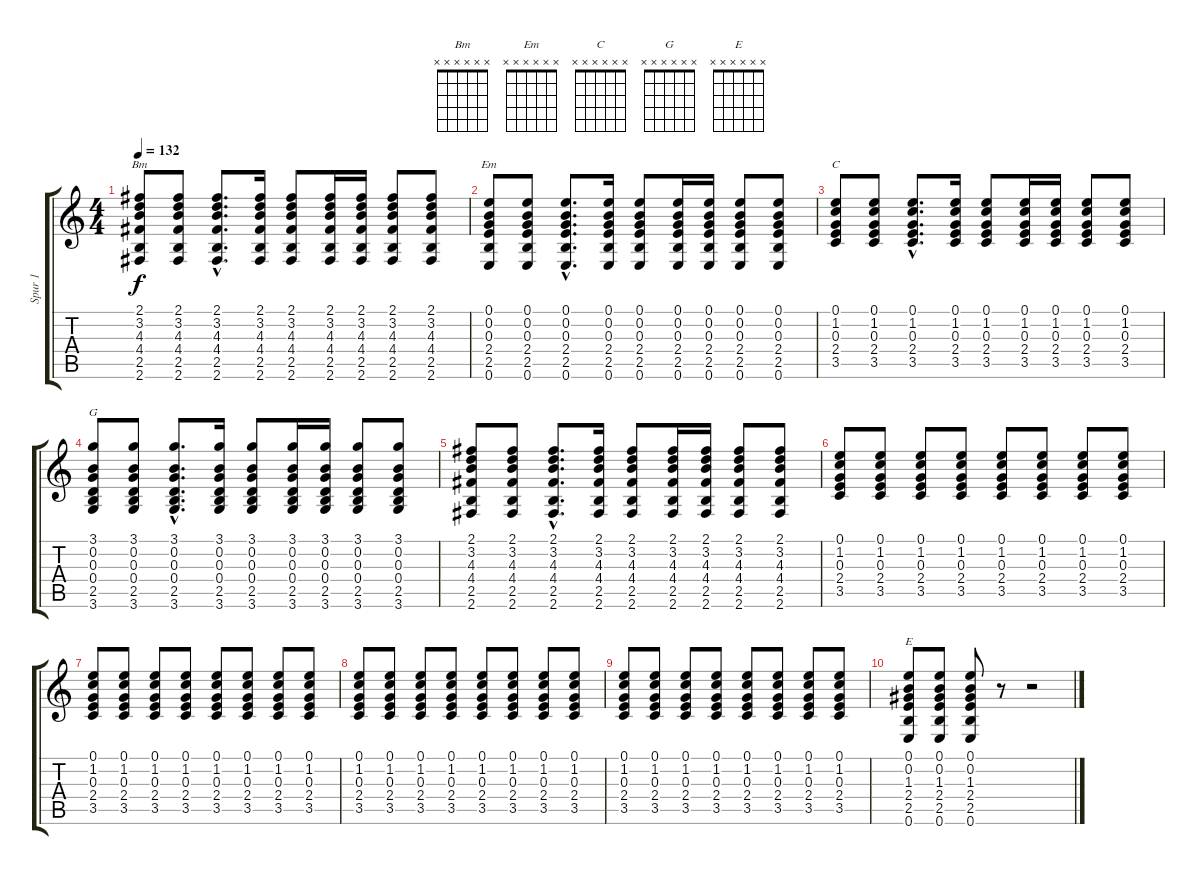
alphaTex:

\track ("Spur 1" "Spur 1") {instrument acousticguitarsteel}
\staff {score tabs}
\tuning (E4 B3 G3 D3 A2 E2) {hide}
\chord ("Bm" x x x x x x) {firstfret 0}
\chord ("Em" x x x x x x) {firstfret 0}
\chord ("C" x x x x x x) {firstfret 0}
\chord ("G" x x x x x x) {firstfret 0}
\chord ("E" x x x x x x) {firstfret 0}
\ts (4 4)
\tempo 132
\clef g2
\ks c
(2.1 3.2 4.3 4.4 2.5 2.6).8{ch "Bm" dy f} (2.1 3.2 4.3 4.4 2.5 2.6).8 (2.1{hac} 3.2{hac} 4.3{hac} 4.4{hac} 2.5{hac} 2.6{hac}).8{d} (2.1 3.2 4.3 4.4 2.5 2.6).16 (2.1 3.2 4.3 4.4 2.5 2.6).8 (2.1 3.2 4.3 4.4 2.5 2.6).16 (2.1 3.2 4.3 4.4 2.5 2.6).16 (2.1 3.2 4.3 4.4 2.5 2.6).8 (2.1 3.2 4.3 4.4 2.5 2.6).8 |
(0.1 0.2 0.3 2.4 2.5 0.6).8{ch "Em"} (0.1 0.2 0.3 2.4 2.5 0.6).8 (0.1{hac} 0.2{hac} 0.3{hac} 2.4{hac} 2.5{hac} 0.6{hac}).8{d} (0.1 0.2 0.3 2.4 2.5 0.6).16 (0.1 0.2 0.3 2.4 2.5 0.6).8 (0.1 0.2 0.3 2.4 2.5 0.6).16 (0.1 0.2 0.3 2.4 2.5 0.6).16 (0.1 0.2 0.3 2.4 2.5 0.6).8 (0.1 0.2 0.3 2.4 2.5 0.6).8 |
(0.1 1.2 0.3 2.4 3.5).8{ch "C"} (0.1 1.2 0.3 2.4 3.5).8 (0.1{hac} 1.2{hac} 0.3{hac} 2.4{hac} 3.5{hac}).8{d} (0.1 1.2 0.3 2.4 3.5).16 (0.1 1.2 0.3 2.4 3.5).8 (0.1 1.2 0.3 2.4 3.5).16 (0.1 1.2 0.3 2.4 3.5).16 (0.1 1.2 0.3 2.4 3.5).8 (0.1 1.2 0.3 2.4 3.5).8 |
(3.1 0.2 0.3 0.4 2.5 3.6).8{ch "G"} (3.1 0.2 0.3 0.4 2.5 3.6).8 (3.1{hac} 0.2{hac} 0.3{hac} 0.4{hac} 2.5{hac} 3.6{hac}).8{d} (3.1 0.2 0.3 0.4 2.5 3.6).16 (3.1 0.2 0.3 0.4 2.5 3.6).8 (3.1 0.2 0.3 0.4 2.5 3.6).16 (3.1 0.2 0.3 0.4 2.5 3.6).16 (3.1 0.2 0.3 0.4 2.5 3.6).8 (3.1 0.2 0.3 0.4 2.5 3.6).8 |
(2.1 3.2 4.3 4.4 2.5 2.6).8 (2.1 3.2 4.3 4.4 2.5 2.6).8 (2.1{hac} 3.2{hac} 4.3{hac} 4.4{hac} 2.5{hac} 2.6{hac}).8{d} (2.1 3.2 4.3 4.4 2.5 2.6).16 (2.1 3.2 4.3 4.4 2.5 2.6).8 (2.1 3.2 4.3 4.4 2.5 2.6).16 (2.1 3.2 4.3 4.4 2.5 2.6).16 (2.1 3.2 4.3 4.4 2.5 2.6).8 (2.1 3.2 4.3 4.4 2.5 2.6).8 |
(0.1 1.2 0.3 2.4 3.5).8 (0.1 1.2 0.3 2.4 3.5).8 (0.1 1.2 0.3 2.4 3.5).8 (0.1 1.2 0.3 2.4 3.5).8 (0.1 1.2 0.3 2.4 3.5).8 (0.1 1.2 0.3 2.4 3.5).8 (0.1 1.2 0.3 2.4 3.5).8 (0.1 1.2 0.3 2.4 3.5).8 |
(0.1 1.2 0.3 2.4 3.5).8 (0.1 1.2 0.3 2.4 3.5).8 (0.1 1.2 0.3 2.4 3.5).8 (0.1 1.2 0.3 2.4 3.5).8 (0.1 1.2 0.3 2.4 3.5).8 (0.1 1.2 0.3 2.4 3.5).8 (0.1 1.2 0.3 2.4 3.5).8 (0.1 1.2 0.3 2.4 3.5).8 |
(0.1 1.2 0.3 2.4 3.5).8 (0.1 1.2 0.3 2.4 3.5).8 (0.1 1.2 0.3 2.4 3.5).8 (0.1 1.2 0.3 2.4 3.5).8 (0.1 1.2 0.3 2.4 3.5).8 (0.1 1.2 0.3 2.4 3.5).8 (0.1 1.2 0.3 2.4 3.5).8 (0.1 1.2 0.3 2.4 3.5).8 |
(0.1 1.2 0.3 2.4 3.5).8 (0.1 1.2 0.3 2.4 3.5).8 (0.1 1.2 0.3 2.4 3.5).8 (0.1 1.2 0.3 2.4 3.5).8 (0.1 1.2 0.3 2.4 3.5).8 (0.1 1.2 0.3 2.4 3.5).8 (0.1 1.2 0.3 2.4 3.5).8 (0.1 1.2 0.3 2.4 3.5).8 |
(0.1 0.2 1.3 2.4 2.5 0.6).8{ch "E"} (0.1 0.2 1.3 2.4 2.5 0.6).8 (0.1 0.2 1.3 2.4 2.5 0.6).8 r.8 r.2
